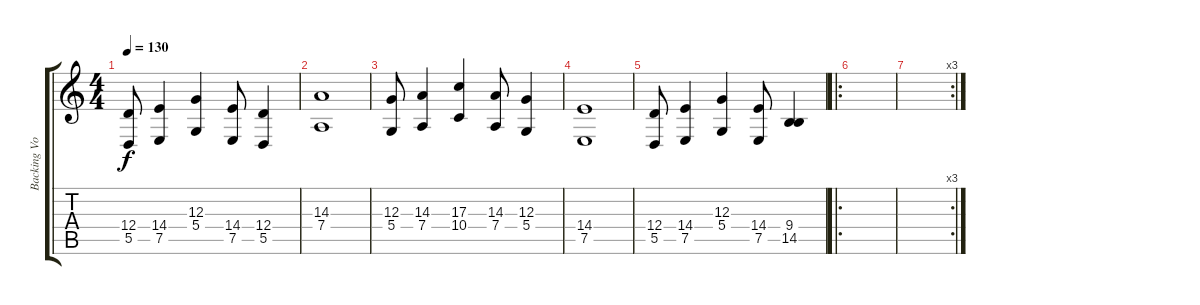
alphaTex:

\track ("Backing Vox" "Backing Vo") {instrument drawbarorgan}
\staff {score tabs}
\tuning (E4 B3 G3 D3 A2 E2) {hide}
\ts (4 4)
\tempo 130
\clef g2
\ks c
(12.4 5.5).8{dy f} (14.4 7.5).4 (12.3 5.4).4 (14.4 7.5).8 (12.4 5.5).4 |
(14.3 7.4).1 |
(12.3 5.4).8 (14.3 7.4).4 (17.3 10.4).4 (14.3 7.4).8 (12.3 5.4).4 |
(14.4 7.5).1 |
(12.4 5.5).8 (14.4 7.5).4 (12.3 5.4).4 (14.4 7.5).8 (9.4 14.5).4 |
\ro
|
\rc 3
